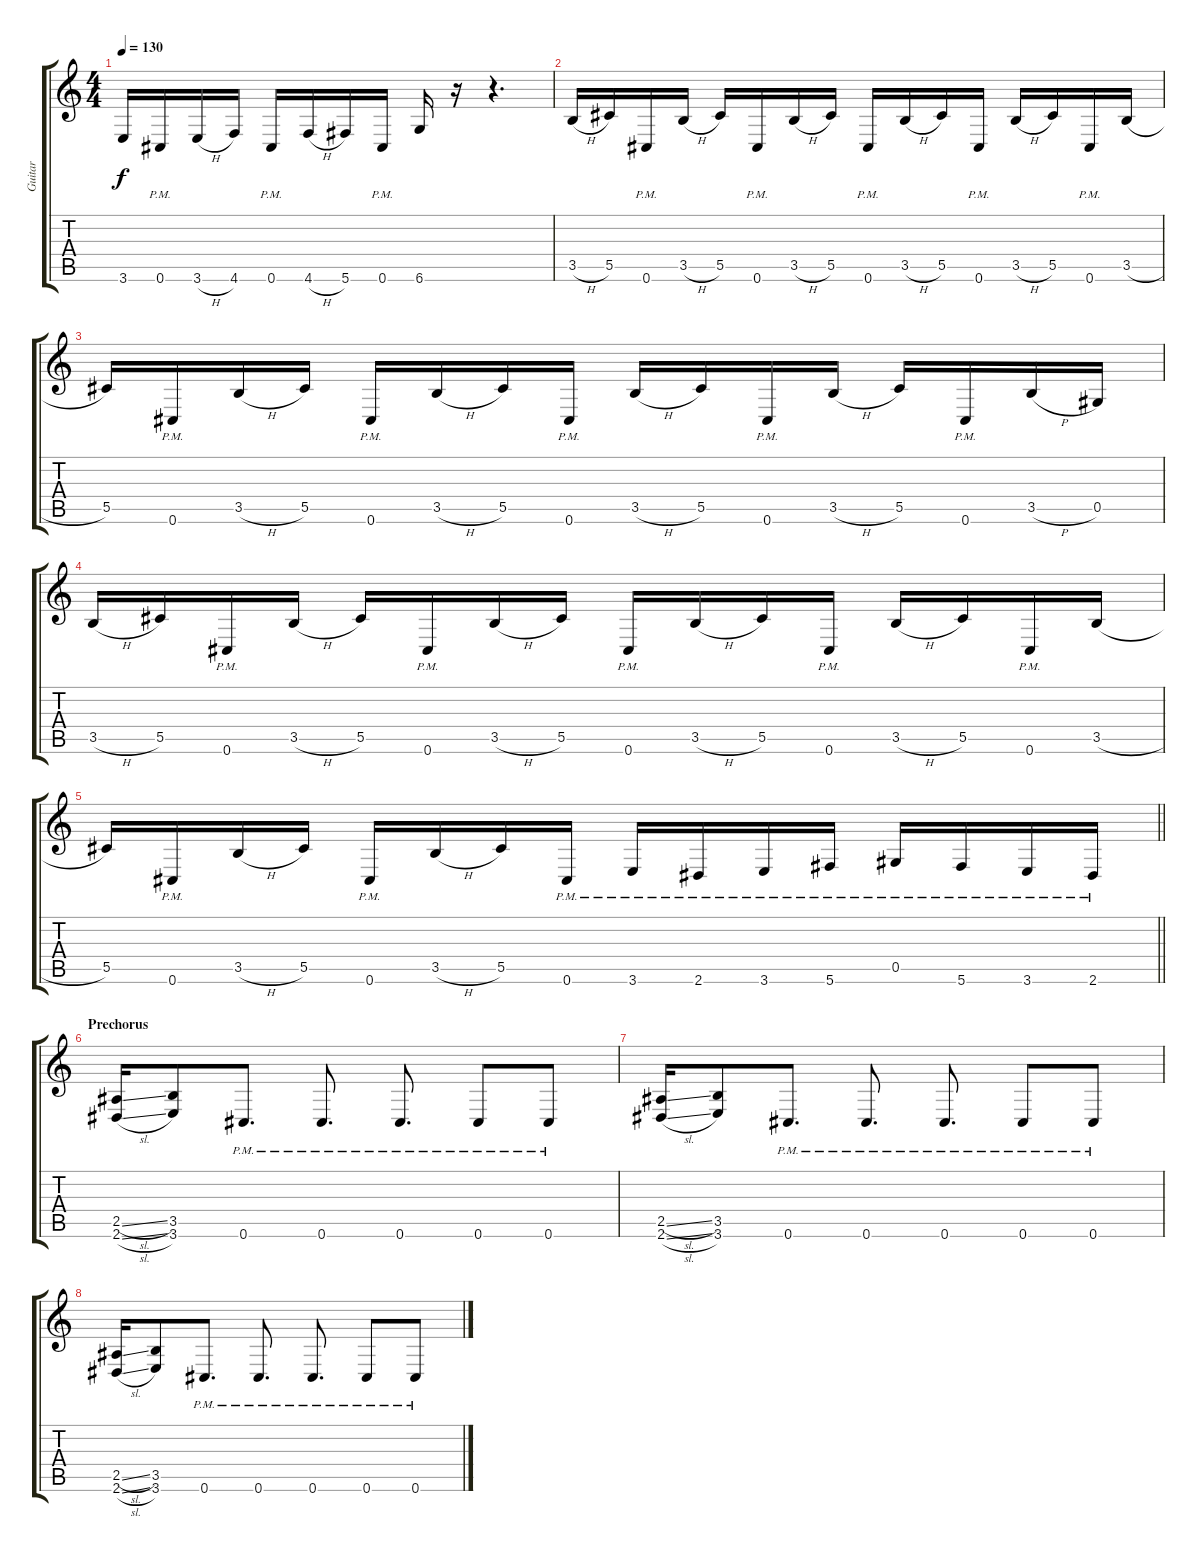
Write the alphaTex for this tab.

\track ("Guitar" "Guitar") {instrument distortionguitar}
\staff {score tabs}
\tuning (Eb4 Bb3 Gb3 Db3 Ab2 Db2) {hide}
\ts (4 4)
\tempo 130
\clef g2
\ks c
3.6.16{dy f} 0.6{pm}.16 3.6{h}.16 4.6.16 0.6{pm}.16 4.6{h}.16 5.6.16 0.6{pm}.16 6.6.16 r.16 r.4{d} |
3.5{h}.16 5.5.16 0.6{pm}.16 3.5{h}.16 5.5.16 0.6{pm}.16 3.5{h}.16 5.5.16 0.6{pm}.16 3.5{h}.16 5.5.16 0.6{pm}.16 3.5{h}.16 5.5.16 0.6{pm}.16 3.5{h}.16 |
5.5.16 0.6{pm}.16 3.5{h}.16 5.5.16 0.6{pm}.16 3.5{h}.16 5.5.16 0.6{pm}.16 3.5{h}.16 5.5.16 0.6{pm}.16 3.5{h}.16 5.5.16 0.6{pm}.16 3.5{h}.16 0.5.16 |
3.5{h}.16 5.5.16 0.6{pm}.16 3.5{h}.16 5.5.16 0.6{pm}.16 3.5{h}.16 5.5.16 0.6{pm}.16 3.5{h}.16 5.5.16 0.6{pm}.16 3.5{h}.16 5.5.16 0.6{pm}.16 3.5{h}.16 |
\barLineRight lightlight
5.5.16 0.6{pm}.16 3.5{h}.16 5.5.16 0.6{pm}.16 3.5{h}.16 5.5.16 0.6{pm}.16 3.6{pm}.16 2.6{pm}.16 3.6{pm}.16 5.6{pm}.16 0.5{pm}.16 5.6{pm}.16 3.6{pm}.16 2.6{pm}.16 |
\section ("" "Prechorus")
(2.5{sl} 2.6{sl}).16 (3.5 3.6).8 0.6{pm}.8{d} 0.6{pm}.8{d} 0.6{pm}.8{d} 0.6{pm}.8 0.6{pm}.8 |
(2.5{sl} 2.6{sl}).16 (3.5 3.6).8 0.6{pm}.8{d} 0.6{pm}.8{d} 0.6{pm}.8{d} 0.6{pm}.8 0.6{pm}.8 |
(2.5{sl} 2.6{sl}).16 (3.5 3.6).8 0.6{pm}.8{d} 0.6{pm}.8{d} 0.6{pm}.8{d} 0.6{pm}.8 0.6{pm}.8
